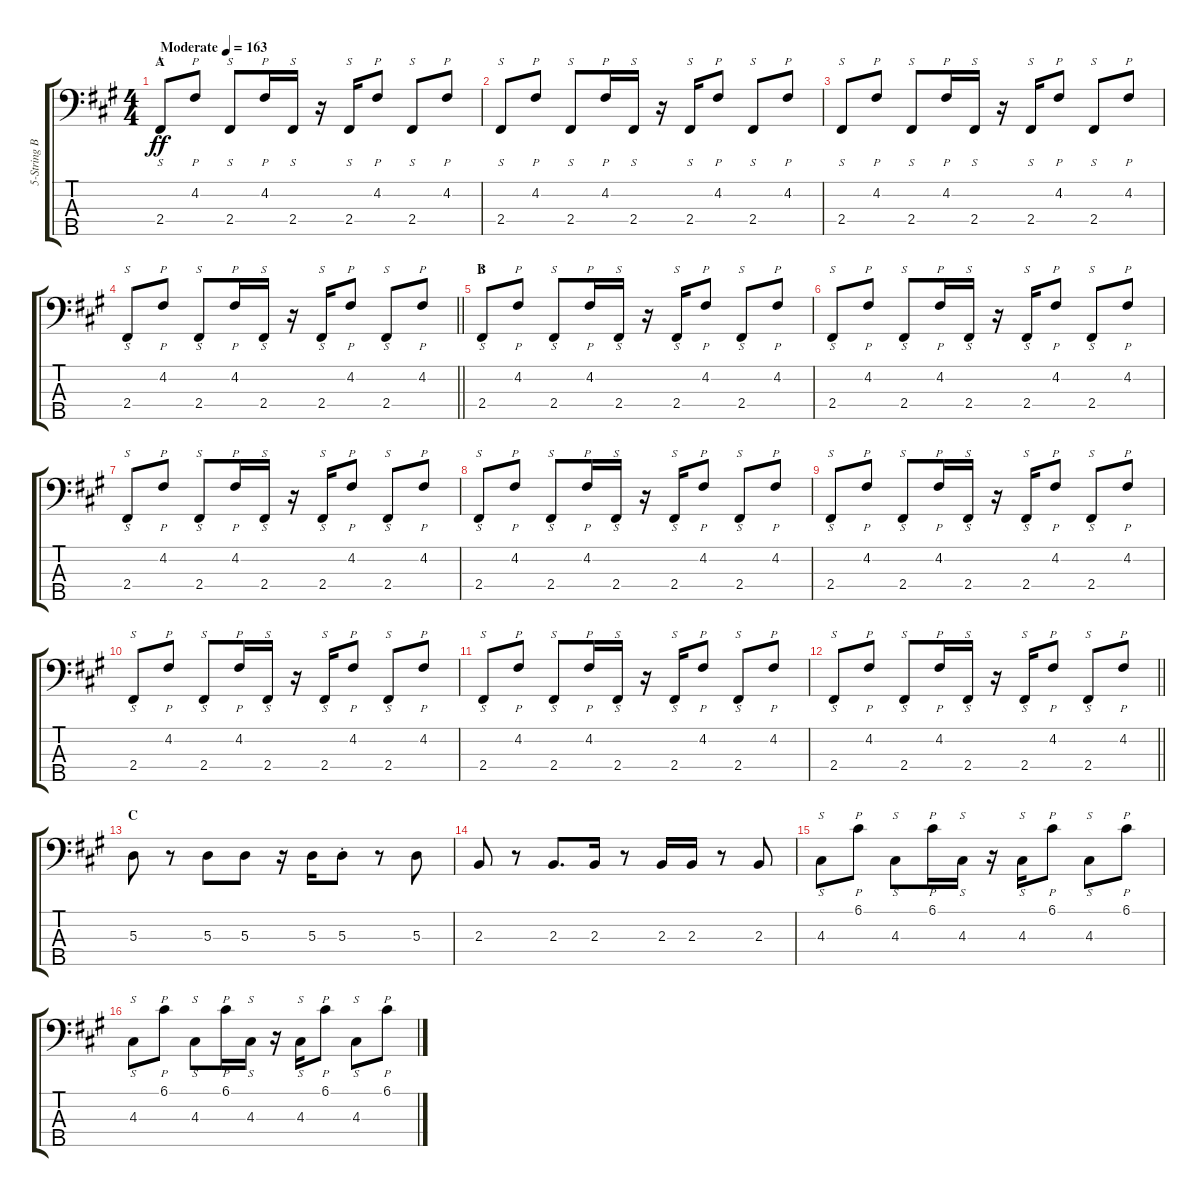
\track ("5-String Bass" "5-String B") {instrument slapbass1}
\staff {score tabs}
\tuning (G2 D2 A1 E1 B0) {hide}
\ts (4 4)
\section ("" "A")
\tempo (163 "Moderate")
\clef f4
\ks a
2.4.8{s dy ff instrument slapbass1} 4.2.8{p} 2.4.8{s} 4.2.16{p} 2.4.16{s} r.16 2.4.16{s} 4.2.8{p} 2.4.8{s} 4.2.8{p} |
2.4.8{s} 4.2.8{p} 2.4.8{s} 4.2.16{p} 2.4.16{s} r.16 2.4.16{s} 4.2.8{p} 2.4.8{s} 4.2.8{p} |
2.4.8{s} 4.2.8{p} 2.4.8{s} 4.2.16{p} 2.4.16{s} r.16 2.4.16{s} 4.2.8{p} 2.4.8{s} 4.2.8{p} |
\barLineRight lightlight
2.4.8{s} 4.2.8{p} 2.4.8{s} 4.2.16{p} 2.4.16{s} r.16 2.4.16{s} 4.2.8{p} 2.4.8{s} 4.2.8{p} |
\section ("" "B")
2.4.8{s} 4.2.8{p} 2.4.8{s} 4.2.16{p} 2.4.16{s} r.16 2.4.16{s} 4.2.8{p} 2.4.8{s} 4.2.8{p} |
2.4.8{s} 4.2.8{p} 2.4.8{s} 4.2.16{p} 2.4.16{s} r.16 2.4.16{s} 4.2.8{p} 2.4.8{s} 4.2.8{p} |
2.4.8{s} 4.2.8{p} 2.4.8{s} 4.2.16{p} 2.4.16{s} r.16 2.4.16{s} 4.2.8{p} 2.4.8{s} 4.2.8{p} |
2.4.8{s} 4.2.8{p} 2.4.8{s} 4.2.16{p} 2.4.16{s} r.16 2.4.16{s} 4.2.8{p} 2.4.8{s} 4.2.8{p} |
2.4.8{s} 4.2.8{p} 2.4.8{s} 4.2.16{p} 2.4.16{s} r.16 2.4.16{s} 4.2.8{p} 2.4.8{s} 4.2.8{p} |
2.4.8{s} 4.2.8{p} 2.4.8{s} 4.2.16{p} 2.4.16{s} r.16 2.4.16{s} 4.2.8{p} 2.4.8{s} 4.2.8{p} |
2.4.8{s} 4.2.8{p} 2.4.8{s} 4.2.16{p} 2.4.16{s} r.16 2.4.16{s} 4.2.8{p} 2.4.8{s} 4.2.8{p} |
\barLineRight lightlight
2.4.8{s} 4.2.8{p} 2.4.8{s} 4.2.16{p} 2.4.16{s} r.16 2.4.16{s} 4.2.8{p} 2.4.8{s} 4.2.8{p} |
\section ("" "C")
5.3.8 r.8 5.3.8 5.3.8 r.16 5.3.16 5.3{st}.8 r.8 5.3.8 |
2.3.8 r.8 2.3.8{d} 2.3.16 r.8 2.3.16 2.3.16 r.8 2.3.8 |
4.3.8{s} 6.1.8{p} 4.3.8{s} 6.1.16{p} 4.3.16{s} r.16 4.3.16{s} 6.1.8{p} 4.3.8{s} 6.1.8{p} |
4.3.8{s} 6.1.8{p} 4.3.8{s} 6.1.16{p} 4.3.16{s} r.16 4.3.16{s} 6.1.8{p} 4.3.8{s} 6.1.8{p}
